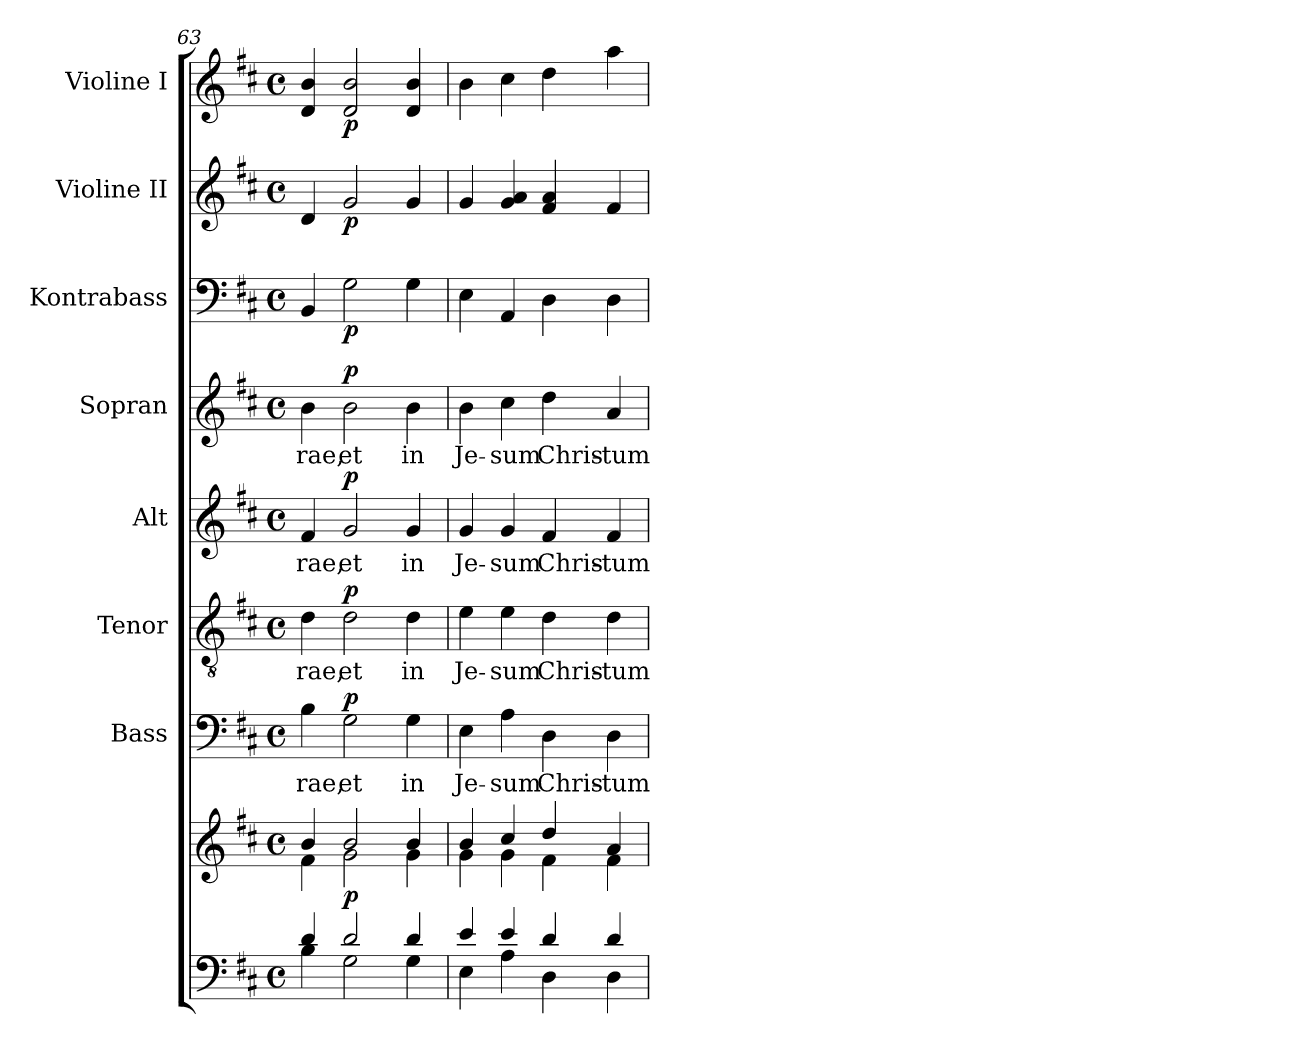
**kern	**kern	**dynam	**kern	**text	**dynam	**kern	**text	**dynam	**kern	**text	**dynam	**kern	**text	**dynam	**kern	**dynam	**kern	**dynam	**kern	**dynam
*part8	*part8	*part8	*part7	*part7	*part7	*part6	*part6	*part6	*part5	*part5	*part5	*part4	*part4	*part4	*part3	*part3	*part2	*part2	*part1	*part1
*staff9	*staff8	*staff8/9	*staff7	*staff7	*staff7	*staff6	*staff6	*staff6	*staff5	*staff5	*staff5	*staff4	*staff4	*staff4	*staff3	*staff3	*staff2	*staff2	*staff1	*staff1
*	*	*	*I"Bass	*	*	*I"Tenor	*	*	*I"Alt	*	*	*I"Sopran	*	*	*I"Kontrabass	*	*I"Violine II	*	*I"Violine I	*
*	*	*	*I'B.	*	*	*I'T.	*	*	*I'A.	*	*	*I'S.	*	*	*I'Kb.	*	*I'Vl. II	*	*I'Vl. I	*
*clefF4	*clefG2	*	*clefF4	*	*	*clefGv2	*	*	*clefG2	*	*	*clefG2	*	*	*clefF4	*	*clefG2	*	*clefG2	*
*	*	*	*	*	*	*	*	*	*	*	*	*	*	*	*ITrd7c12	*	*	*	*	*
*k[f#c#]	*k[f#c#]	*	*k[f#c#]	*	*	*k[f#c#]	*	*	*k[f#c#]	*	*	*k[f#c#]	*	*	*k[f#c#]	*	*k[f#c#]	*	*k[f#c#]	*
*D:	*D:	*	*D:	*	*	*D:	*	*	*D:	*	*	*D:	*	*	*D:	*	*D:	*	*D:	*
*M4/4	*M4/4	*	*M4/4	*	*	*M4/4	*	*	*M4/4	*	*	*M4/4	*	*	*M4/4	*	*M4/4	*	*M4/4	*
*met(c)	*met(c)	*	*met(c)	*	*	*met(c)	*	*	*met(c)	*	*	*met(c)	*	*	*met(c)	*	*met(c)	*	*met(c)	*
=63	=63	=63	=63	=63	=63	=63	=63	=63	=63	=63	=63	=63	=63	=63	=63	=63	=63	=63	=63	=63
*^	*^	*	*	*	*	*	*	*	*	*	*	*	*	*	*	*	*	*	*	*
!	!	!	!	!	!	!LO:LY:b	!	!	!LO:LY:b	!	!	!LO:LY:b	!	!	!LO:LY:b	!	!	!	!	!	!	!
4d/	4B\	4b/	4f#\	.	4B\	-rae,	.	4d\	-rae,	.	4f#/	-rae,	.	4b\	-rae,	.	4BBB/	.	4d/	.	4d/ 4b/	.
!	!	!	!	!LO:DY:b	!	!LO:LY:b	!LO:DY:a	!	!LO:LY:b	!LO:DY:a	!	!LO:LY:b	!LO:DY:a	!	!LO:LY:b	!LO:DY:a	!	!LO:DY:b	!	!LO:DY:b	!	!LO:DY:b
2d/	2G\	2b/	2g\	p	2G\	et	p	2d\	et	p	2g/	et	p	2b\	et	p	2GG\	p	2g/	p	2d/ 2b/	p
!	!	!	!	!	!	!LO:LY:b	!	!	!LO:LY:b	!	!	!LO:LY:b	!	!	!LO:LY:b	!	!	!	!	!	!	!
4d/	4G\	4b/	4g\	.	4G\	in	.	4d\	in	.	4g/	in	.	4b\	in	.	4GG\	.	4g/	.	4d/ 4b/	.
=64	=64	=64	=64	=64	=64	=64	=64	=64	=64	=64	=64	=64	=64	=64	=64	=64	=64	=64	=64	=64	=64	=64
!	!	!	!	!	!	!LO:LY:b	!	!	!LO:LY:b	!	!	!LO:LY:b	!	!	!LO:LY:b	!	!	!	!	!	!	!
4e/	4E\	4b/	4g\	.	4E\	Je-	.	4e\	Je-	.	4g/	Je-	.	4b\	Je-	.	4EE\	.	4g/	.	4b\	.
!	!	!	!	!	!	!LO:LY:b	!	!	!LO:LY:b	!	!	!LO:LY:b	!	!	!LO:LY:b	!	!	!	!	!	!	!
4e/	4A\	4cc#/	4g\	.	4A\	-sum	.	4e\	-sum	.	4g/	-sum	.	4cc#\	-sum	.	4AAA/	.	4g/ 4a/	.	4cc#\	.
!	!	!	!	!	!	!LO:LY:b	!	!	!LO:LY:b	!	!	!LO:LY:b	!	!	!LO:LY:b	!	!	!	!	!	!	!
4d/	4D\	4dd/	4f#\	.	4D\	Chris-	.	4d\	Chris-	.	4f#/	Chris-	.	4dd\	Chris-	.	4DD\	.	4f#/ 4a/	.	4dd\	.
!	!	!	!	!	!	!LO:LY:b	!	!	!LO:LY:b	!	!	!LO:LY:b	!	!	!LO:LY:b	!	!	!	!	!	!	!
4d/	4D\	4a/	4f#\	.	4D\	-tum	.	4d\	-tum	.	4f#/	-tum	.	4a/	-tum	.	4DD\	.	4f#/	.	4aa\	.
*v	*v	*	*	*	*	*	*	*	*	*	*	*	*	*	*	*	*	*	*	*	*	*
*	*v	*v	*	*	*	*	*	*	*	*	*	*	*	*	*	*	*	*	*	*	*
=	=	=	=	=	=	=	=	=	=	=	=	=	=	=	=	=	=	=	=	=
*-	*-	*-	*-	*-	*-	*-	*-	*-	*-	*-	*-	*-	*-	*-	*-	*-	*-	*-	*-	*-
